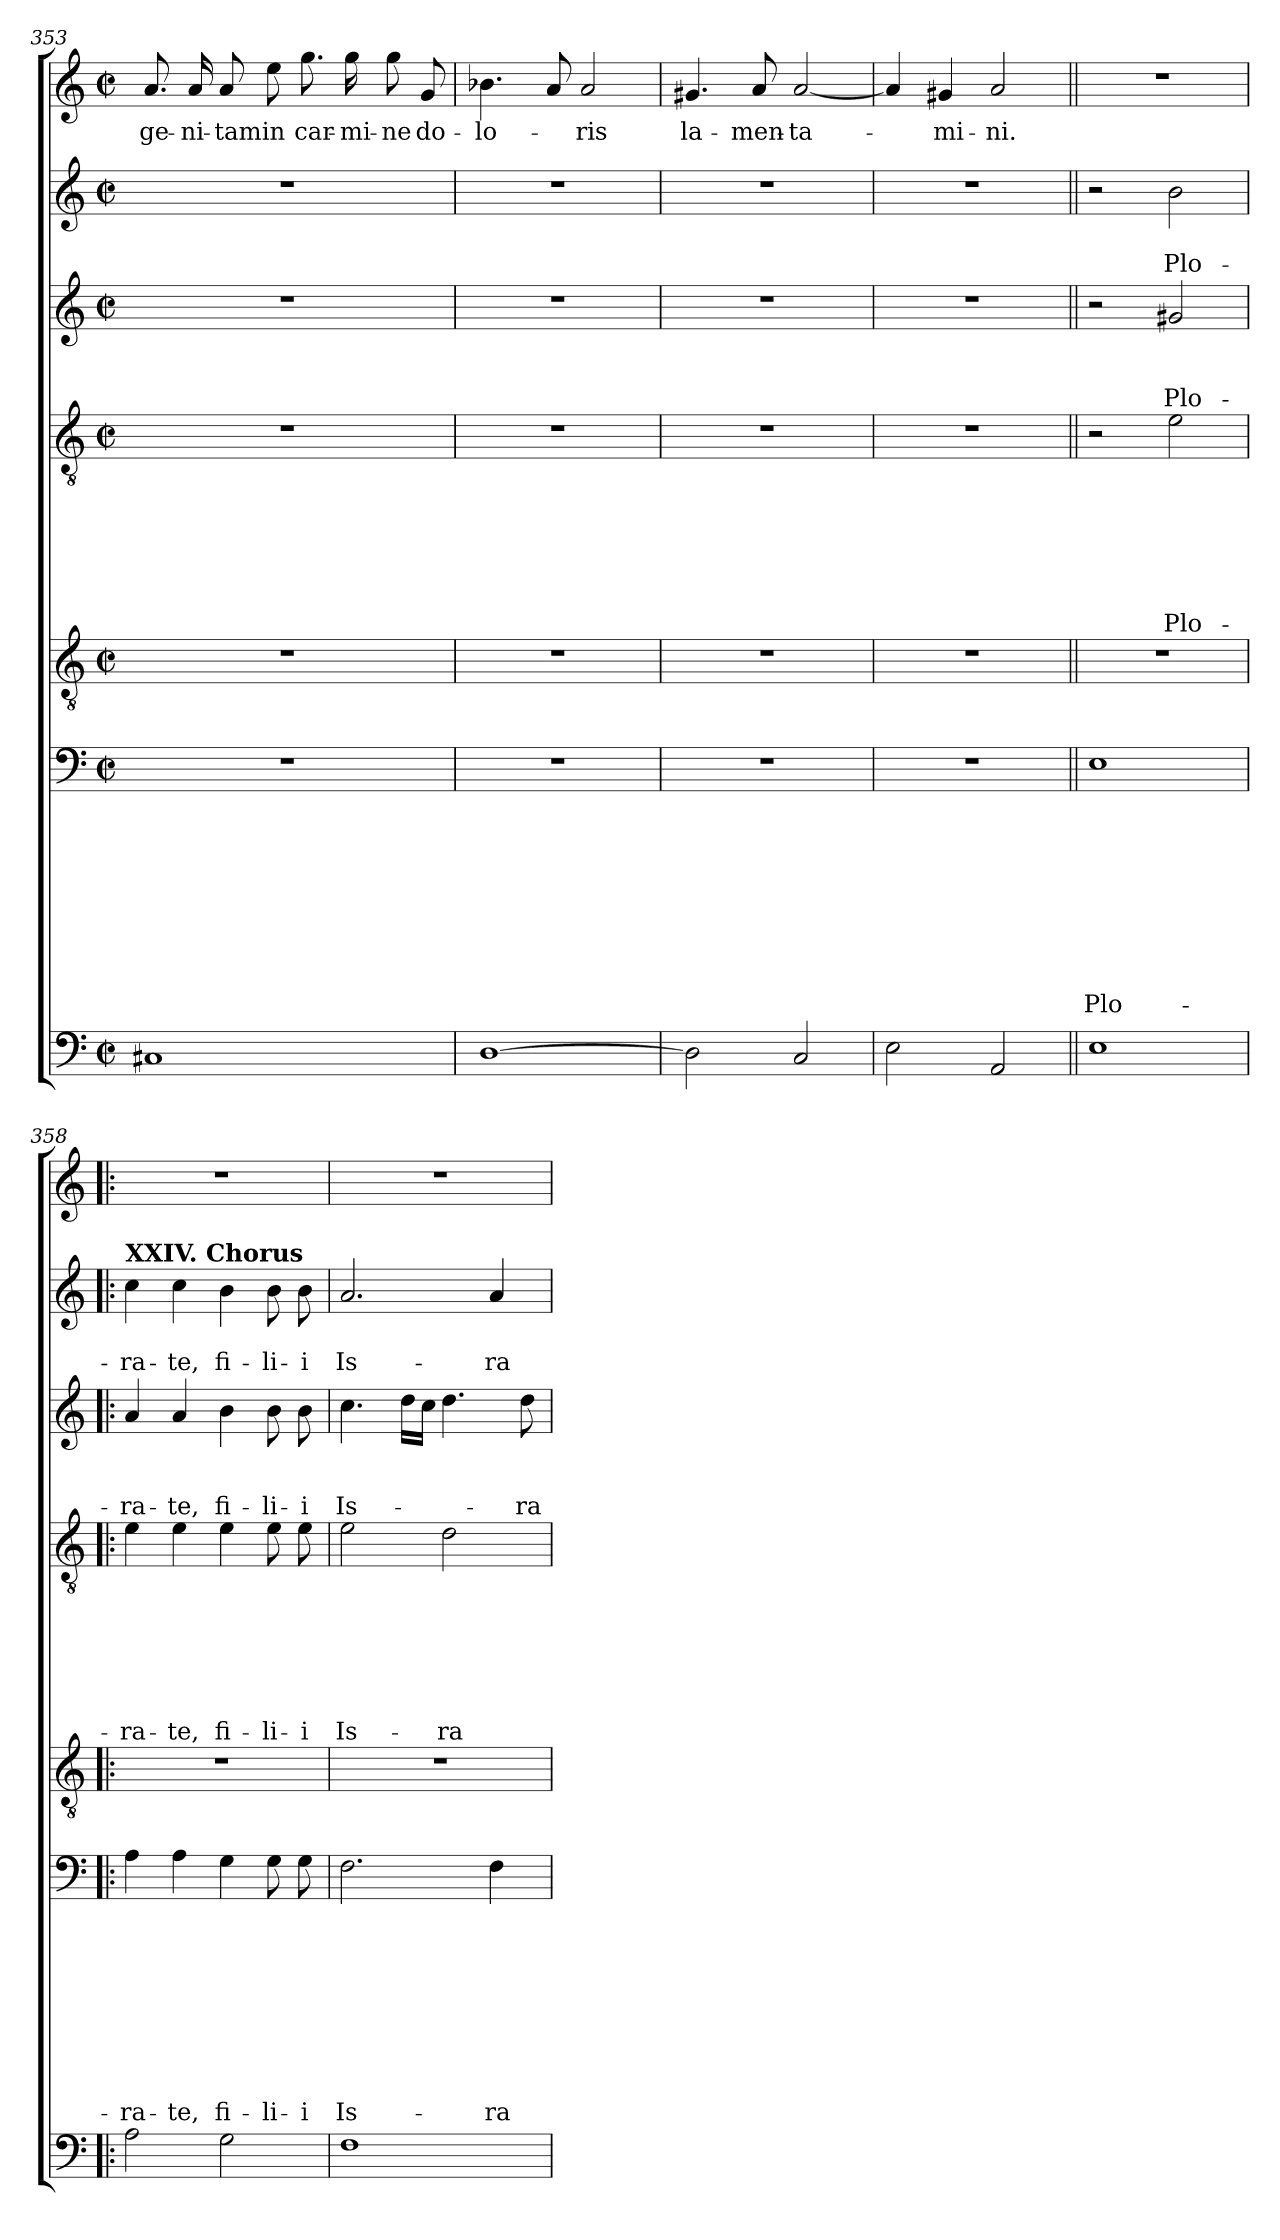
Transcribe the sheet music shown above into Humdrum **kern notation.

**kern	**kern	**text	**text	**text	**text	**text	**text	**text	**text	**text	**kern	**kern	**text	**text	**text	**text	**text	**text	**text	**kern	**text	**text	**text	**kern	**text	**text	**kern	**text
*part7	*part6	*part6	*part6	*part6	*part6	*part6	*part6	*part6	*part6	*part6	*part5	*part4	*part4	*part4	*part4	*part4	*part4	*part4	*part4	*part3	*part3	*part3	*part3	*part2	*part2	*part2	*part1	*part1
*staff7	*staff6	*staff6	*staff6	*staff6	*staff6	*staff6	*staff6	*staff6	*staff6	*staff6	*staff5	*staff4	*staff4	*staff4	*staff4	*staff4	*staff4	*staff4	*staff4	*staff3	*staff3	*staff3	*staff3	*staff2	*staff2	*staff2	*staff1	*staff1
!!LO:LB:g=z
*clefF4	*clefF4	*	*	*	*	*	*	*	*	*	*clefGv2	*clefGv2	*	*	*	*	*	*	*	*clefG2	*	*	*	*clefG2	*	*	*clefG2	*
*k[]	*k[]	*	*	*	*	*	*	*	*	*	*k[]	*k[]	*	*	*	*	*	*	*	*k[]	*	*	*	*k[]	*	*	*k[]	*
*C:	*C:	*	*	*	*	*	*	*	*	*	*C:	*C:	*	*	*	*	*	*	*	*C:	*	*	*	*C:	*	*	*C:	*
*M2/2	*M2/2	*	*	*	*	*	*	*	*	*	*M2/2	*M2/2	*	*	*	*	*	*	*	*M2/2	*	*	*	*M2/2	*	*	*M2/2	*
*met(c|)	*met(c|)	*	*	*	*	*	*	*	*	*	*met(c|)	*met(c|)	*	*	*	*	*	*	*	*met(c|)	*	*	*	*met(c|)	*	*	*met(c|)	*
=353	=353	=353	=353	=353	=353	=353	=353	=353	=353	=353	=353	=353	=353	=353	=353	=353	=353	=353	=353	=353	=353	=353	=353	=353	=353	=353	=353	=353
1C#X	1r	.	.	.	.	.	.	.	.	.	1r	1r	.	.	.	.	.	.	.	1r	.	.	.	1r	.	.	8.a/	-ge-
.	.	.	.	.	.	.	.	.	.	.	.	.	.	.	.	.	.	.	.	.	.	.	.	.	.	.	16a/	-ni-
.	.	.	.	.	.	.	.	.	.	.	.	.	.	.	.	.	.	.	.	.	.	.	.	.	.	.	8a/	-tam
.	.	.	.	.	.	.	.	.	.	.	.	.	.	.	.	.	.	.	.	.	.	.	.	.	.	.	8ee\	in
.	.	.	.	.	.	.	.	.	.	.	.	.	.	.	.	.	.	.	.	.	.	.	.	.	.	.	8.gg\	car-
.	.	.	.	.	.	.	.	.	.	.	.	.	.	.	.	.	.	.	.	.	.	.	.	.	.	.	16gg\	-mi-
.	.	.	.	.	.	.	.	.	.	.	.	.	.	.	.	.	.	.	.	.	.	.	.	.	.	.	8gg\	-ne
.	.	.	.	.	.	.	.	.	.	.	.	.	.	.	.	.	.	.	.	.	.	.	.	.	.	.	8g/	do-
=354	=354	=354	=354	=354	=354	=354	=354	=354	=354	=354	=354	=354	=354	=354	=354	=354	=354	=354	=354	=354	=354	=354	=354	=354	=354	=354	=354	=354
[1D	1r	.	.	.	.	.	.	.	.	.	1r	1r	.	.	.	.	.	.	.	1r	.	.	.	1r	.	.	4.b-X\	-lo-
.	.	.	.	.	.	.	.	.	.	.	.	.	.	.	.	.	.	.	.	.	.	.	.	.	.	.	8a/	.
.	.	.	.	.	.	.	.	.	.	.	.	.	.	.	.	.	.	.	.	.	.	.	.	.	.	.	2a/	-ris
=355	=355	=355	=355	=355	=355	=355	=355	=355	=355	=355	=355	=355	=355	=355	=355	=355	=355	=355	=355	=355	=355	=355	=355	=355	=355	=355	=355	=355
2D\]	1r	.	.	.	.	.	.	.	.	.	1r	1r	.	.	.	.	.	.	.	1r	.	.	.	1r	.	.	4.g#X/	la-
.	.	.	.	.	.	.	.	.	.	.	.	.	.	.	.	.	.	.	.	.	.	.	.	.	.	.	8a/	-men-
2C/	.	.	.	.	.	.	.	.	.	.	.	.	.	.	.	.	.	.	.	.	.	.	.	.	.	.	[2a/	-ta-
=356	=356	=356	=356	=356	=356	=356	=356	=356	=356	=356	=356	=356	=356	=356	=356	=356	=356	=356	=356	=356	=356	=356	=356	=356	=356	=356	=356	=356
2E\	1r	.	.	.	.	.	.	.	.	.	1r	1r	.	.	.	.	.	.	.	1r	.	.	.	1r	.	.	4a/]	.
.	.	.	.	.	.	.	.	.	.	.	.	.	.	.	.	.	.	.	.	.	.	.	.	.	.	.	4g#X/	-mi-
2AA/	.	.	.	.	.	.	.	.	.	.	.	.	.	.	.	.	.	.	.	.	.	.	.	.	.	.	2a/	-ni.
!!LO:LB:g=z
=357||	=357||	=357||	=357||	=357||	=357||	=357||	=357||	=357||	=357||	=357||	=357||	=357||	=357||	=357||	=357||	=357||	=357||	=357||	=357||	=357||	=357||	=357||	=357||	=357||	=357||	=357||	=357||	=357||
1E	1E	.	.	.	.	.	.	.	.	Plo-	1r	2r	.	.	.	.	.	.	.	2r	.	.	.	2r	.	.	1r	.
.	.	.	.	.	.	.	.	.	.	.	.	2e\	.	.	.	.	.	.	Plo-	2g#X/	.	.	Plo-	2b\	.	Plo-	.	.
=358!|:	=358!|:	=358!|:	=358!|:	=358!|:	=358!|:	=358!|:	=358!|:	=358!|:	=358!|:	=358!|:	=358!|:	=358!|:	=358!|:	=358!|:	=358!|:	=358!|:	=358!|:	=358!|:	=358!|:	=358!|:	=358!|:	=358!|:	=358!|:	=358!|:	=358!|:	=358!|:	=358!|:	=358!|:
!	!	!	!	!	!	!	!	!	!	!	!	!	!	!	!	!	!	!	!	!	!	!	!	!LO:TX:a:B:t=XXIV. Chorus	!	!	!	!
2A\	4A\	.	.	.	.	.	.	.	.	-ra-	1r	4e\	.	.	.	.	.	.	-ra-	4a/	.	.	-ra-	4cc\	.	-ra-	1r	.
.	4A\	.	.	.	.	.	.	.	.	-te,	.	4e\	.	.	.	.	.	.	-te,	4a/	.	.	-te,	4cc\	.	-te,	.	.
2G\	4G\	.	.	.	.	.	.	.	.	fi-	.	4e\	.	.	.	.	.	.	fi-	4b\	.	.	fi-	4b\	.	fi-	.	.
.	8G\	.	.	.	.	.	.	.	.	-li-	.	8e\	.	.	.	.	.	.	-li-	8b\	.	.	-li-	8b\	.	-li-	.	.
.	8G\	.	.	.	.	.	.	.	.	-i	.	8e\	.	.	.	.	.	.	-i	8b\	.	.	-i	8b\	.	-i	.	.
=359	=359	=359	=359	=359	=359	=359	=359	=359	=359	=359	=359	=359	=359	=359	=359	=359	=359	=359	=359	=359	=359	=359	=359	=359	=359	=359	=359	=359
1F	2.F\	.	.	.	.	.	.	.	.	Is-	1r	2e\	.	.	.	.	.	.	Is-	4.cc\	.	.	Is-	2.a/	.	Is-	1r	.
.	.	.	.	.	.	.	.	.	.	.	.	.	.	.	.	.	.	.	.	16dd\LL	.	.	.	.	.	.	.	.
.	.	.	.	.	.	.	.	.	.	.	.	.	.	.	.	.	.	.	.	16cc\JJ	.	.	.	.	.	.	.	.
.	.	.	.	.	.	.	.	.	.	.	.	2d\	.	.	.	.	.	.	-ra-	4.dd\	.	.	.	.	.	.	.	.
.	4F\	.	.	.	.	.	.	.	.	-ra-	.	.	.	.	.	.	.	.	.	.	.	.	.	4a/	.	-ra-	.	.
.	.	.	.	.	.	.	.	.	.	.	.	.	.	.	.	.	.	.	.	8dd\	.	.	-ra-	.	.	.	.	.
=	=	=	=	=	=	=	=	=	=	=	=	=	=	=	=	=	=	=	=	=	=	=	=	=	=	=	=	=
*-	*-	*-	*-	*-	*-	*-	*-	*-	*-	*-	*-	*-	*-	*-	*-	*-	*-	*-	*-	*-	*-	*-	*-	*-	*-	*-	*-	*-
